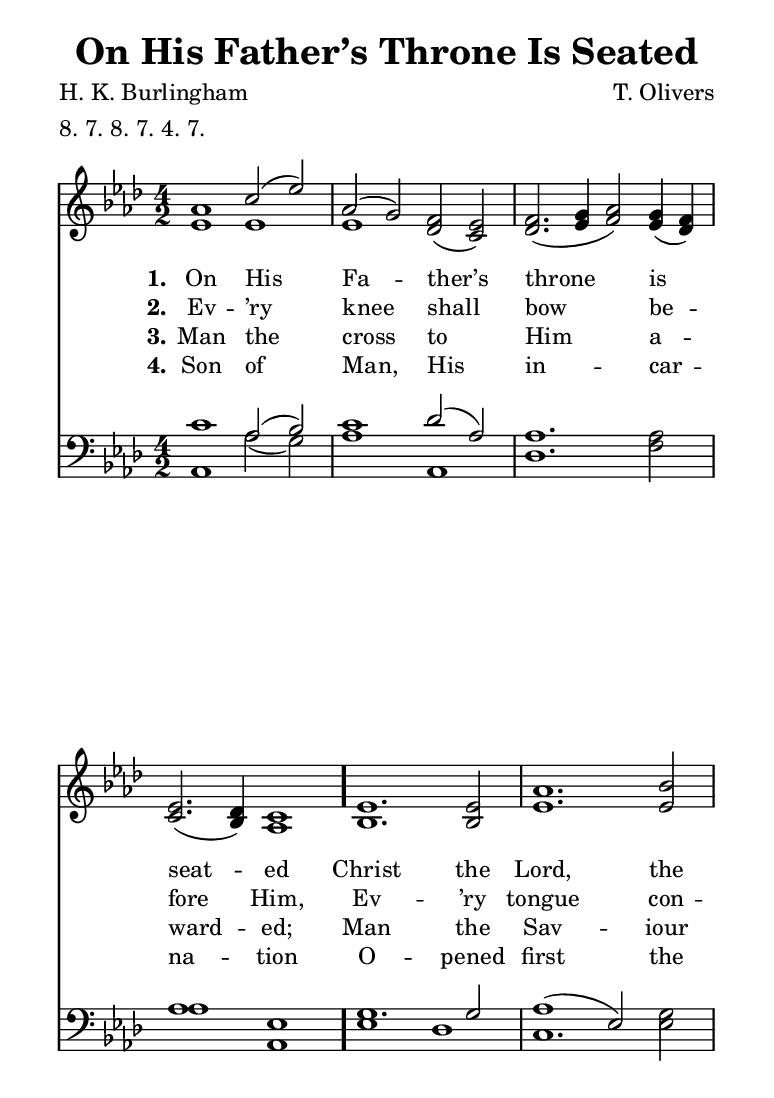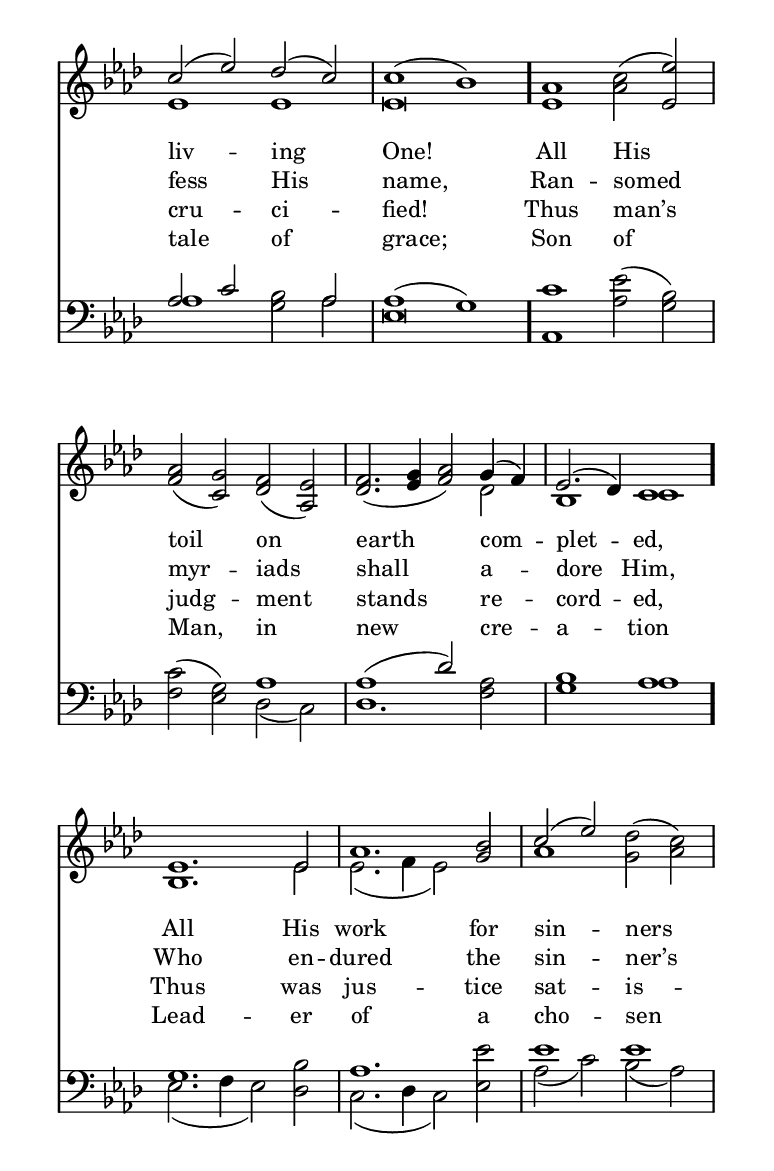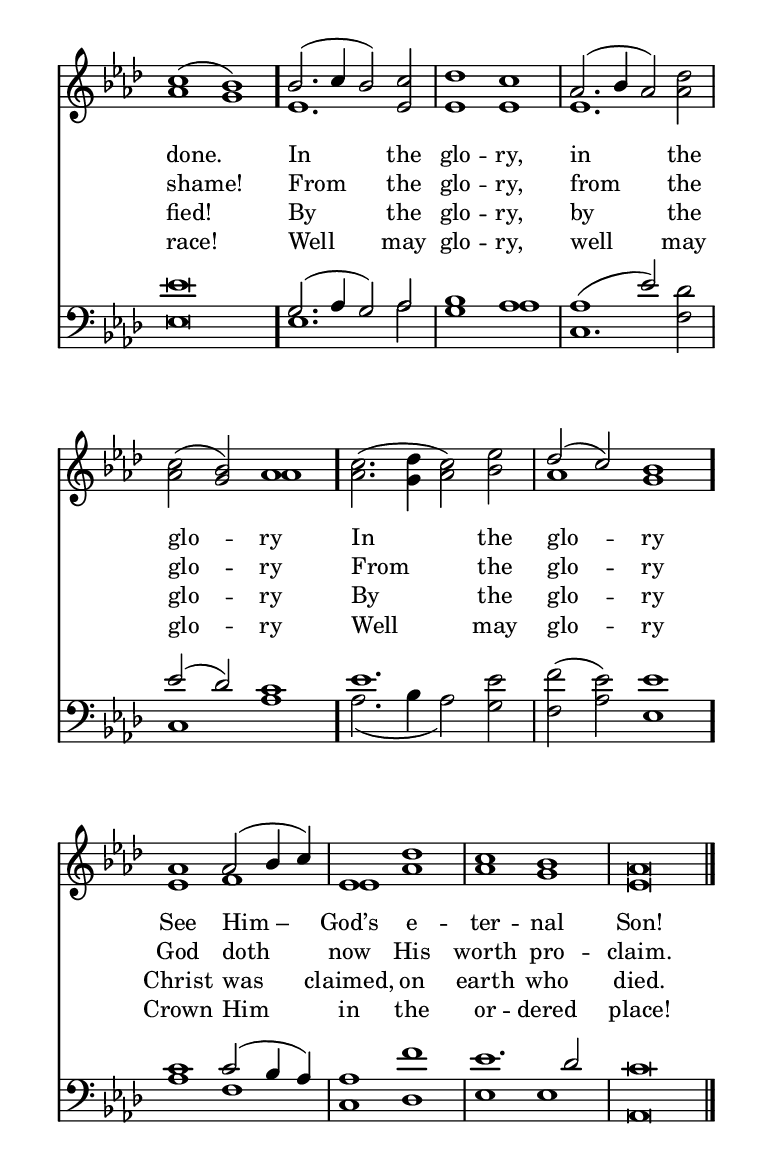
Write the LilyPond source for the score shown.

\include "common/global.ily"
\paper {
  \include "common/paper.ily"
  system-count = #(cond (is-eogsized 4) (#t #f))
}

\header{
  hymnnumber = "185"
  title = "On His Father’s Throne Is Seated"
  tunename = ""
  meter = "8. 7. 8. 7. 4. 7."
  poet = "H. K. Burlingham"
  composer = "T. Olivers"
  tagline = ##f
}

% for fermata in MIDI
ta = { \tempo 2=100 }
tb = { \tempo 2=50 }

global = {
  \include "common/overrides.ily"
  \override Staff.TimeSignature.style = #'numbered
  \time 4/2
  \override Score.MetronomeMark.transparent = ##t % hide all fermata changes too
  \ta
  \key aes \major
  \autoBeamOff
}

notesSoprano = {
\global
\relative c'' {

  aes1 c2( ees) | aes,( g) f( ees) | f2.( g4 aes2) g4( f) | ees2.( des4) c1 |
  ees1. ees2 | aes1. bes2 | c2( ees) des( c) | c1( bes) |
  aes1 c2( ees) | aes,( g) f( ees) | f2.( g4 aes2) g4( f) | ees2.( des4) c1 |
  ees1. ees2 | aes1. bes2 | c( ees) des( c) | c1( bes) |
  bes2.( c4 bes2) c | des1 c | aes2.( bes4 aes2) des2 | c2( bes) aes1 |
  c2.( des4 c2) ees | des( c) bes1 |
  aes1 aes2( bes4 c) | ees,1 des' | c bes | aes\breve
  \bar "|."

}
}

notesAlto = {
\global
\relative e' {

  ees1 ees | ees des2( c) | des2.( ees4 f2) ees4( des) | c2.( bes4) aes1 |
  bes1. bes2 | ees1. ees2 | ees1 ees | ees\breve |
  ees1 aes2( ees) | f( c) des( aes) | des2.( ees4 f2) des2 | bes1 c |
  bes1. ees2 | ees2.( f4 ees2) g | aes1 g2( aes) | aes1( g) |
  ees1. ees2 | ees1 ees | ees1. aes2 | aes( g) aes1 |
  aes2.( g4 aes2) bes2 | aes1 g |
  ees1 f | ees aes | aes g | ees\breve

}
}

notesTenor = {
\global
\relative a {

  c1 aes2( bes) | c1 des2( aes) | aes1. aes2 | aes1 ees |
  g1. g2 | aes1( ees2) g2 | aes2 c bes aes | aes1( g) |
  c1 ees2( bes) | c( g) aes1 | aes1( des2) aes2 | bes1 aes |
  g1. bes2 | aes1. ees'2 | ees1 ees | ees\breve |
  g,2.( aes4 g2) aes | bes1 aes | aes1( ees'2) des | ees( des) c1 |
  ees1. ees2 | f2( ees) ees1 |
  c1 c2( bes4 aes) | aes1 f' | ees1. des2 | c\breve

}
}

notesBass = {
\global
\relative f, {

  aes1 aes'2( g) | aes1 aes, | des1. f2 | aes1 aes, |
  ees'1 des | c1. ees2 | aes1 g2 aes | ees\breve
  aes,1 aes'2( g) | f( ees) des( c) | des1. f2 | g1 aes1 |
  ees2.( f4 ees2) des | c2.( des4 c2) ees2 | aes( c) bes( aes) | ees\breve |
  ees1. aes2 | g1 aes | c,1. f2 | c1 aes' |
  aes2.( bes4 aes2) g | f( aes) ees1 |
  aes1 f | c des | ees ees | aes,\breve

}
}

wordsA = \lyricmode {
\set stanza = "1."

On His Fa -- ther’s throne is seat -- ed \bar "."
Christ the Lord, the liv -- ing One! \bar "."
All His toil on earth com -- plet -- ed, \bar "."
All His work for sin -- ners done. \bar "."
In the glo -- ry, in the glo -- ry \bar "."
%{HIDE>%} In the glo -- ry \bar "." %{<HIDE%}
See Him_– God’s e -- ter -- nal Son! \bar "."

}

wordsB = \lyricmode {
\set stanza = "2."

Ev -- ’ry knee shall bow be -- fore Him,
Ev -- ’ry tongue con -- fess His name,
Ran -- somed myr -- iads shall a -- dore Him,
Who en -- dured the sin -- ner’s shame!
From the glo -- ry, from the glo -- ry
%{HIDE>%} From the glo -- ry %{<HIDE%}
God doth now His worth pro -- claim.

}

wordsC = \lyricmode {
\set stanza = "3."

Man the cross to Him a -- ward -- ed;
Man the Sav -- iour cru -- ci -- fied!
Thus man’s judg -- ment stands re -- cord -- ed,
Thus was jus -- tice sat -- is -- fied!
By the glo -- ry, by the glo -- ry
%{HIDE>%} By the glo -- ry %{<HIDE%}
Christ was claimed, on earth who died.

}

wordsD = \lyricmode {
\set stanza = "4."

Son of Man, His in -- car -- na -- tion
O -- pened first the tale of grace;
Son of Man, in new cre -- a -- tion
Lead -- er of a cho -- sen race!
Well may glo -- ry, well may glo -- ry
%{HIDE>%} Well may glo -- ry %{<HIDE%}
Crown Him in the or -- dered place!

}

\score {
  \context ChoirStaff <<
    \context Staff = upper <<
      \set Staff.autoBeaming = ##f
      \set ChoirStaff.systemStartDelimiter = #'SystemStartBar
      \set ChoirStaff.printPartCombineTexts = ##f
      \partcombine #'(2 . 9) \notesSoprano \notesAlto
      \context NullVoice = sopranos { \voiceOne << \notesSoprano >> }
      \context Lyrics = one   \lyricsto sopranos \wordsA
      \context Lyrics = two   \lyricsto sopranos \wordsB
      \context Lyrics = three \lyricsto sopranos \wordsC
      \context Lyrics = four  \lyricsto sopranos \wordsD
    >>
    \context Staff = men <<
      \set Staff.autoBeaming = ##f
      \clef bass
      \set ChoirStaff.printPartCombineTexts = ##f
      \partcombine #'(2 . 9) \notesTenor \notesBass
    >>
  >>
  \layout {
    \include "common/layout.ily"
  }
  \midi{
    \include "common/midi.ily"
  }
}

\version "2.19.49"  % necessary for upgrading to future LilyPond versions.

% vi:set et ts=2 sw=2 ai nocindent syntax=lilypond:
